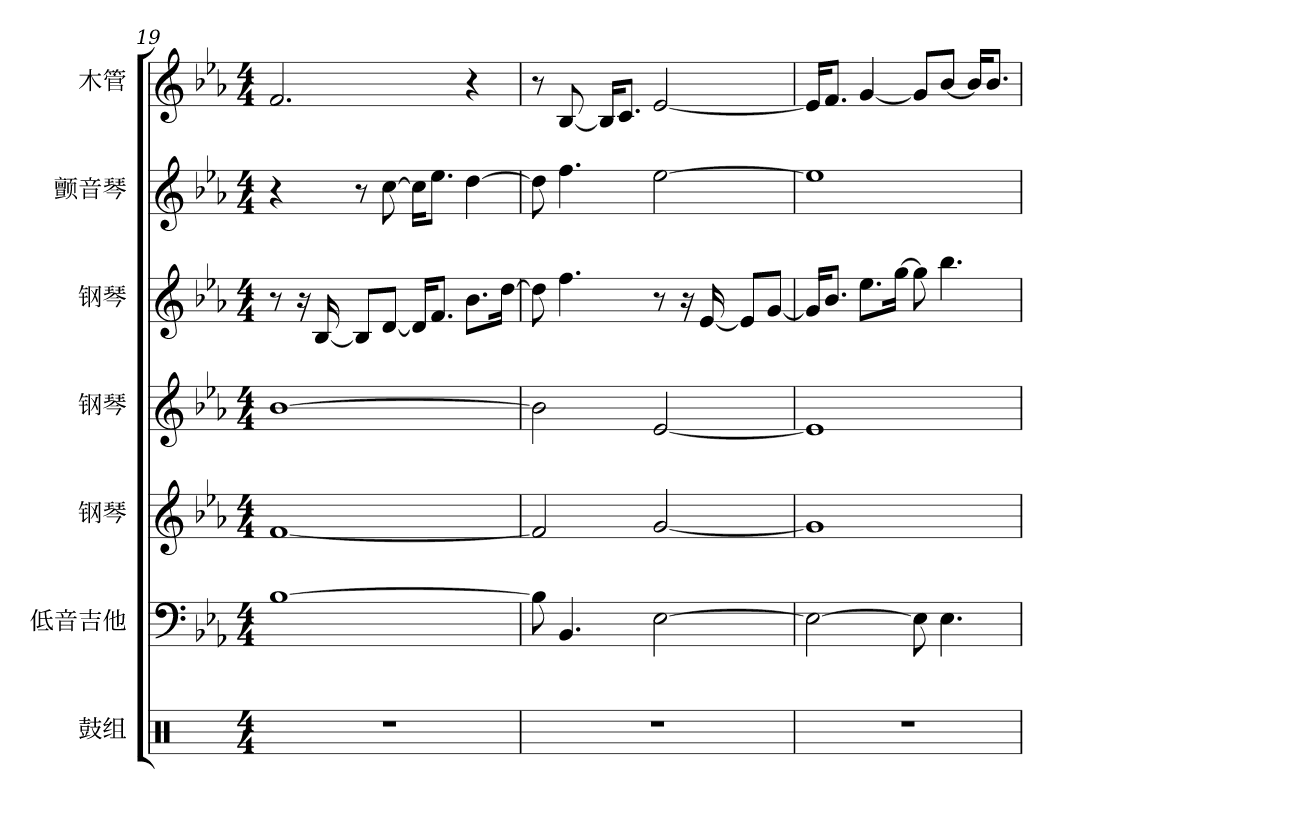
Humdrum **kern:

**kern	**kern	**kern	**kern	**kern	**kern	**kern
*part7	*part6	*part5	*part4	*part3	*part2	*part1
*staff7	*staff6	*staff5	*staff4	*staff3	*staff2	*staff1
*I"鼓组	*I"低音吉他	*I"钢琴	*I"钢琴	*I"钢琴	*I"颤音琴	*I"木管
*clefX	*clefF4	*clefG2	*clefG2	*clefG2	*clefG2	*clefG2
*	*ITrd7c12	*	*	*	*	*
*k[]	*k[b-e-a-]	*k[b-e-a-]	*k[b-e-a-]	*k[b-e-a-]	*k[b-e-a-]	*k[b-e-a-]
*M4/4	*M4/4	*M4/4	*M4/4	*M4/4	*M4/4	*M4/4
=19	=19	=19	=19	=19	=19	=19
1r	[1BB-	[1f	[1b-	8r	4r	2.f/
.	.	.	.	16r	.	.
.	.	.	.	[16B-/	.	.
.	.	.	.	8B-/L]	8r	.
.	.	.	.	[8d/J	[8cc\	.
.	.	.	.	16d/KL]	16cc\KL]	.
.	.	.	.	8.f/J	8.ee-\J	.
.	.	.	.	8.b-\L	[4dd\	4r
.	.	.	.	[16dd\Jk	.	.
!!LO:PB:g=z
=20	=20	=20	=20	=20	=20	=20
1r	8BB-\]	2f/]	2b-\]	8dd\]	8dd\]	8r
.	4.BBB-/	.	.	4.ff\	4.ff\	[8B-/
.	.	.	.	.	.	16B-/KL]
.	.	.	.	.	.	8.c/J
.	[2EE-\	[2g/	[2e-/	8r	[2ee-\	[2e-/
.	.	.	.	16r	.	.
.	.	.	.	[16e-/	.	.
.	.	.	.	8e-/L]	.	.
.	.	.	.	[8g/J	.	.
=21	=21	=21	=21	=21	=21	=21
1r	2EE-\_	1g]	1e-]	16g/KL]	1ee-]	16e-/KL]
.	.	.	.	8.b-/J	.	8.f/J
.	.	.	.	8.ee-\L	.	[4g/
.	.	.	.	[16gg\Jk	.	.
.	8EE-\]	.	.	8gg\]	.	8g/L]
.	4.EE-\	.	.	4.bb-\	.	[8b-/J
.	.	.	.	.	.	16b-/KL]
.	.	.	.	.	.	8.b-/J
=	=	=	=	=	=	=
*-	*-	*-	*-	*-	*-	*-
